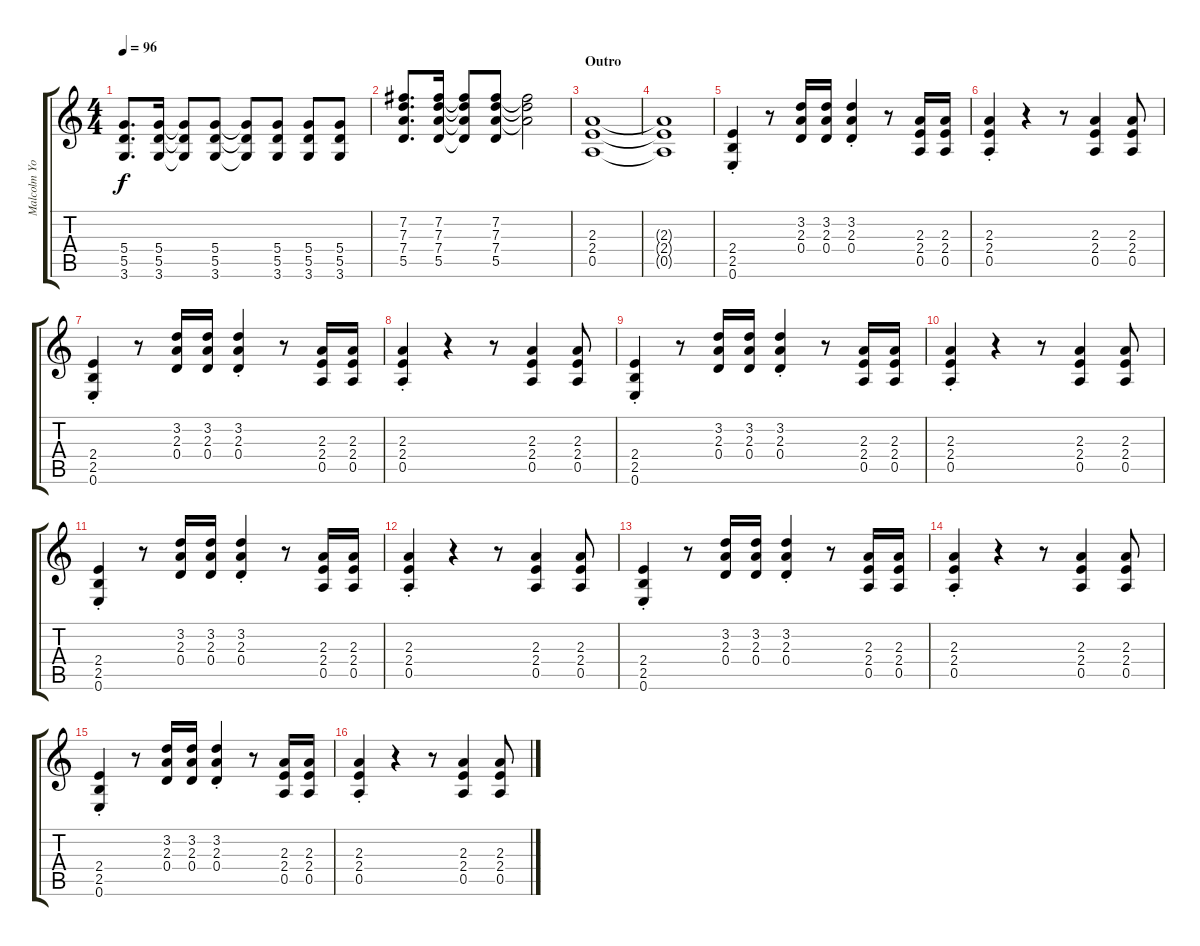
\track ("Malcolm Young" "Malcolm Yo") {instrument distortionguitar}
\staff {score tabs}
\tuning (E4 B3 G3 D3 A2 E2) {hide}
\ts (4 4)
\tempo 96
\clef g2
\ks c
(5.4 5.5 3.6).8{d dy f} (5.4 5.5 3.6).16 (5.4{t} 5.5{t} 3.6{t}).8 (5.4 5.5 3.6).8 (5.4{t} 5.5{t} 3.6{t}).8 (5.4 5.5 3.6).8 (5.4 5.5 3.6).8 (5.4 5.5 3.6).8 |
(7.2 7.3 7.4 5.5).8{d} (7.2 7.3 7.4 5.5).16 (7.2{t} 7.3{t} 7.4{t} 5.5{t}).8 (7.2 7.3 7.4 5.5).8 (7.2{t} 7.3{t} 7.4{t}).2 |
\section ("" "Outro")
(2.3 2.4 0.5).1 |
(2.3{t} 2.4{t} 0.5{t}).1 |
(2.4{st} 2.5{st} 0.6{st}).4 r.8 (3.2 2.3 0.4).16 (3.2 2.3 0.4).16 (3.2{st} 2.3{st} 0.4{st}).4 r.8 (2.3 2.4 0.5).16 (2.3 2.4 0.5).16 |
(2.3{st} 2.4{st} 0.5{st}).4 r.4 r.8 (2.3 2.4 0.5).4 (2.3 2.4 0.5).8 |
(2.4{st} 2.5{st} 0.6{st}).4 r.8 (3.2 2.3 0.4).16 (3.2 2.3 0.4).16 (3.2{st} 2.3{st} 0.4{st}).4 r.8 (2.3 2.4 0.5).16 (2.3 2.4 0.5).16 |
(2.3{st} 2.4{st} 0.5{st}).4 r.4 r.8 (2.3 2.4 0.5).4 (2.3 2.4 0.5).8 |
(2.4{st} 2.5{st} 0.6{st}).4 r.8 (3.2 2.3 0.4).16 (3.2 2.3 0.4).16 (3.2{st} 2.3{st} 0.4{st}).4 r.8 (2.3 2.4 0.5).16 (2.3 2.4 0.5).16 |
(2.3{st} 2.4{st} 0.5{st}).4 r.4 r.8 (2.3 2.4 0.5).4 (2.3 2.4 0.5).8 |
(2.4{st} 2.5{st} 0.6{st}).4 r.8 (3.2 2.3 0.4).16 (3.2 2.3 0.4).16 (3.2{st} 2.3{st} 0.4{st}).4 r.8 (2.3 2.4 0.5).16 (2.3 2.4 0.5).16 |
(2.3{st} 2.4{st} 0.5{st}).4 r.4 r.8 (2.3 2.4 0.5).4 (2.3 2.4 0.5).8 |
(2.4{st} 2.5{st} 0.6{st}).4 r.8 (3.2 2.3 0.4).16 (3.2 2.3 0.4).16 (3.2{st} 2.3{st} 0.4{st}).4 r.8 (2.3 2.4 0.5).16 (2.3 2.4 0.5).16 |
(2.3{st} 2.4{st} 0.5{st}).4 r.4 r.8 (2.3 2.4 0.5).4 (2.3 2.4 0.5).8 |
(2.4{st} 2.5{st} 0.6{st}).4 r.8 (3.2 2.3 0.4).16 (3.2 2.3 0.4).16 (3.2{st} 2.3{st} 0.4{st}).4 r.8 (2.3 2.4 0.5).16 (2.3 2.4 0.5).16 |
(2.3{st} 2.4{st} 0.5{st}).4 r.4 r.8 (2.3 2.4 0.5).4 (2.3 2.4 0.5).8
